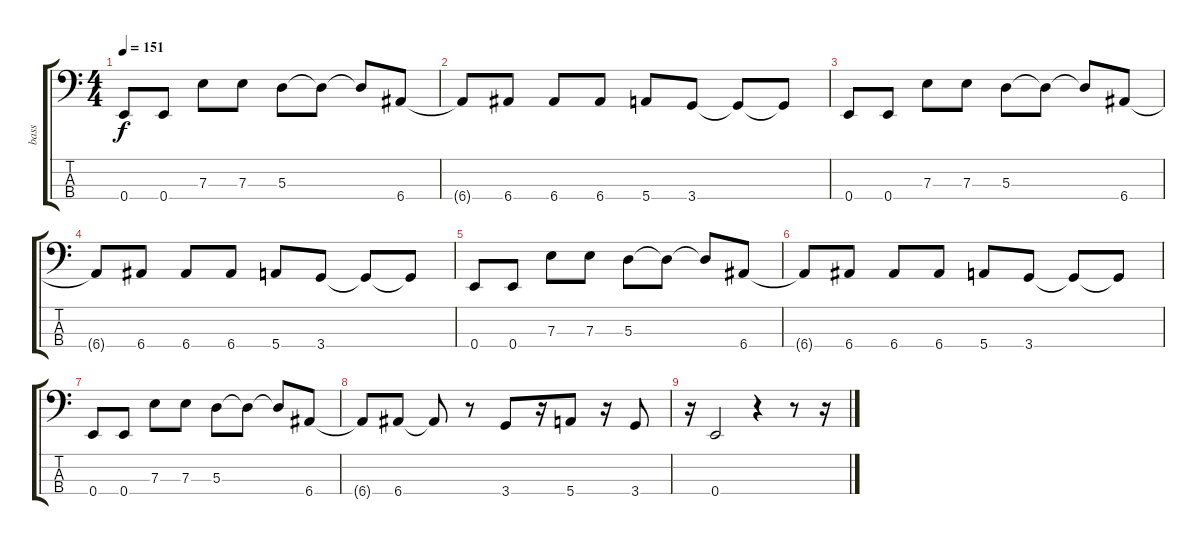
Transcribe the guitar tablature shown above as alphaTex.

\track ("bass" "bass") {instrument electricbassfinger}
\staff {score tabs}
\tuning (G2 D2 A1 E1) {hide}
\ts (4 4)
\tempo 151
\clef f4
\ks c
0.4.8{dy f} 0.4.8 7.3.8 7.3.8 5.3.8 5.3{t}.8 5.3{t}.8 6.4.8 |
6.4{t}.8 6.4.8 6.4.8 6.4.8 5.4.8 3.4.8 3.4{t}.8 3.4{t}.8 |
0.4.8 0.4.8 7.3.8 7.3.8 5.3.8 5.3{t}.8 5.3{t}.8 6.4.8 |
6.4{t}.8 6.4.8 6.4.8 6.4.8 5.4.8 3.4.8 3.4{t}.8 3.4{t}.8 |
0.4.8 0.4.8 7.3.8 7.3.8 5.3.8 5.3{t}.8 5.3{t}.8 6.4.8 |
6.4{t}.8 6.4.8 6.4.8 6.4.8 5.4.8 3.4.8 3.4{t}.8 3.4{t}.8 |
0.4.8 0.4.8 7.3.8 7.3.8 5.3.8 5.3{t}.8 5.3{t}.8 6.4.8 |
6.4{t}.8 6.4.8 6.4{t}.8 r.8 3.4.8 r.16 5.4.8 r.16 3.4.8 |
r.16 0.4.2 r.4 r.8 r.16
